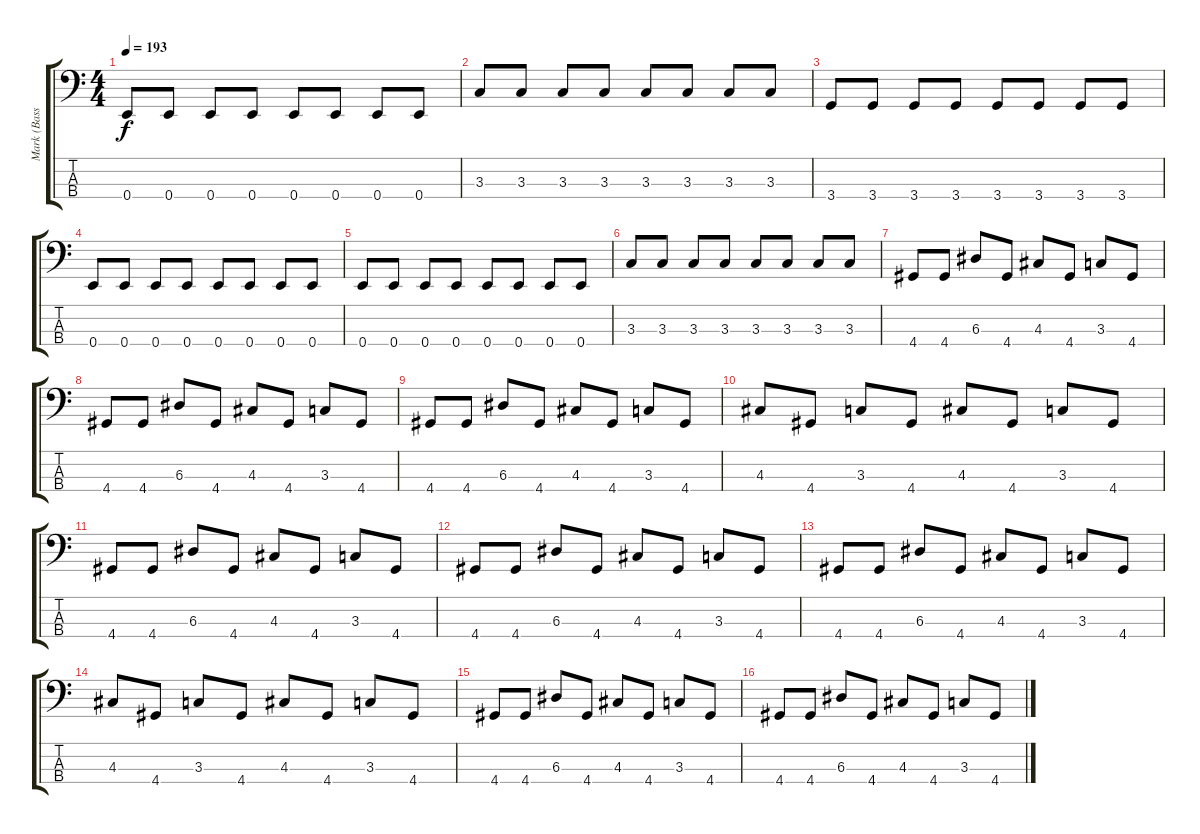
\track ("Mark (Bass)" "Mark (Bass") {instrument electricbasspick}
\staff {score tabs}
\tuning (G2 D2 A1 E1) {hide}
\ts (4 4)
\tempo 193
\clef f4
\ks c
0.4.8{dy f} 0.4.8 0.4.8 0.4.8 0.4.8 0.4.8 0.4.8 0.4.8 |
3.3.8 3.3.8 3.3.8 3.3.8 3.3.8 3.3.8 3.3.8 3.3.8 |
3.4.8 3.4.8 3.4.8 3.4.8 3.4.8 3.4.8 3.4.8 3.4.8 |
0.4.8 0.4.8 0.4.8 0.4.8 0.4.8 0.4.8 0.4.8 0.4.8 |
0.4.8 0.4.8 0.4.8 0.4.8 0.4.8 0.4.8 0.4.8 0.4.8 |
3.3.8 3.3.8 3.3.8 3.3.8 3.3.8 3.3.8 3.3.8 3.3.8 |
4.4.8 4.4.8 6.3.8 4.4.8 4.3.8 4.4.8 3.3.8 4.4.8 |
4.4.8 4.4.8 6.3.8 4.4.8 4.3.8 4.4.8 3.3.8 4.4.8 |
4.4.8 4.4.8 6.3.8 4.4.8 4.3.8 4.4.8 3.3.8 4.4.8 |
4.3.8 4.4.8 3.3.8 4.4.8 4.3.8 4.4.8 3.3.8 4.4.8 |
4.4.8 4.4.8 6.3.8 4.4.8 4.3.8 4.4.8 3.3.8 4.4.8 |
4.4.8 4.4.8 6.3.8 4.4.8 4.3.8 4.4.8 3.3.8 4.4.8 |
4.4.8 4.4.8 6.3.8 4.4.8 4.3.8 4.4.8 3.3.8 4.4.8 |
4.3.8 4.4.8 3.3.8 4.4.8 4.3.8 4.4.8 3.3.8 4.4.8 |
4.4.8 4.4.8 6.3.8 4.4.8 4.3.8 4.4.8 3.3.8 4.4.8 |
4.4.8 4.4.8 6.3.8 4.4.8 4.3.8 4.4.8 3.3.8 4.4.8
